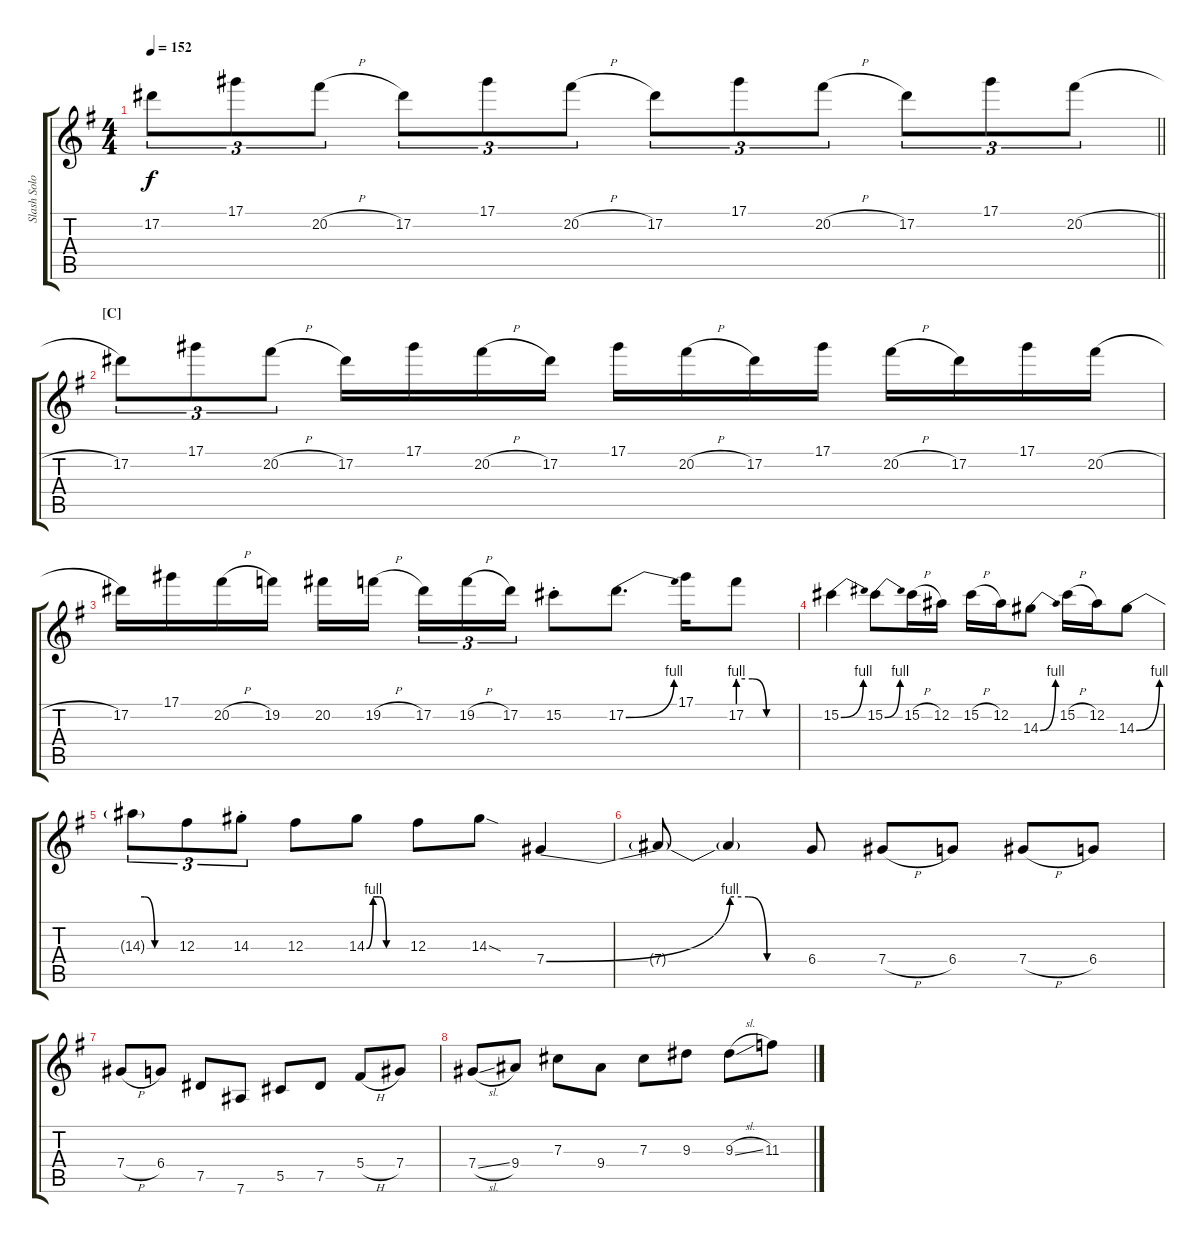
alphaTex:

\track ("Slash Solo" "Slash Solo") {instrument overdrivenguitar}
\staff {score tabs}
\tuning (Eb4 Bb3 Gb3 Db3 Ab2 Eb2) {hide}
\ts (4 4)
\tempo 152
\clef g2
\barLineRight lightlight
\ks eminor
17.2.8{tu (3 2) dy f} 17.1.8{tu (3 2)} 20.2{h}.8{tu (3 2)} 17.2.8{tu (3 2)} 17.1.8{tu (3 2)} 20.2{h}.8{tu (3 2)} 17.2.8{tu (3 2)} 17.1.8{tu (3 2)} 20.2{h}.8{tu (3 2)} 17.2.8{tu (3 2)} 17.1.8{tu (3 2)} 20.2{h}.8{tu (3 2)} |
\section ("" "[C]")
17.2.8{tu (3 2)} 17.1.8{tu (3 2)} 20.2{h}.8{tu (3 2)} 17.2.16 17.1.16 20.2{h}.16 17.2.16 17.1.16 20.2{h}.16 17.2.16 17.1.16 20.2{h}.16 17.2.16 17.1.16 20.2{h}.16 |
17.2.16 17.1.16 20.2{h}.16 19.2.16 20.2.16 19.2{h}.16{beam splitsecondary} 17.2.16{tu (3 2)} 19.2{h}.16{tu (3 2)} 17.2.16{tu (3 2)} 15.2{st}.8 17.2{be (bend 0 0 60 4)}.8{d} 17.1.16 17.2{be (custom 0 4 15 4 30 0 60 0)}.8 |
15.2{be (bend 0 0 60 4)}.4 15.2{be (bend 0 0 60 4)}.8 15.2{h}.16 12.2.16 15.2{h}.16 12.2.16 14.3{be (bend 0 0 60 4)}.8 15.2{h}.16 12.2.16 14.3{be (bend 0 0 60 4)}.8 |
14.3{be (custom 0 4 15 4 30 0 60 0) t}.8{tu (3 2)} 12.3.8{tu (3 2)} 14.3{st}.8{tu (3 2)} 12.3.8 14.3{be (custom 0 0 10 4 20 4 30 0 60 0)}.8 12.3.8 14.3{sod}.8 7.4{be (bend 0 0 60 4)}.4 |
7.4{t}.8 7.4{be (custom 0 4 15 4 30 0 60 0) t}.4 6.4.8 7.4{h}.8 6.4.8 7.4{h}.8 6.4.8 |
7.4{h}.8 6.4.8 7.5.8 7.6.8 5.5.8 7.5.8 5.4{h}.8 7.4.8 |
7.4{sl}.8 9.4.8 7.3.8 9.4.8 7.3.8 9.3.8 9.3{sl}.8 11.3.8
